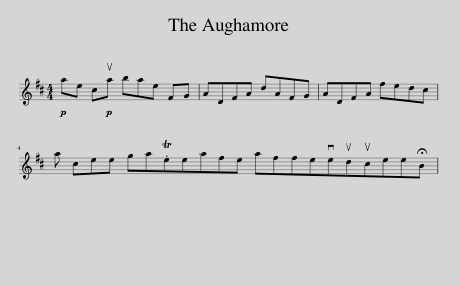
X:1
L:1/8
M:4/4
I:linebreak $
K:D
V:1 treble
V:1
!p! ae c!p!ua bae FG | ADFA dAFG | ADFA fedc |$ a cee ga.Teeafe affeveuducee!fermata!B | %4
